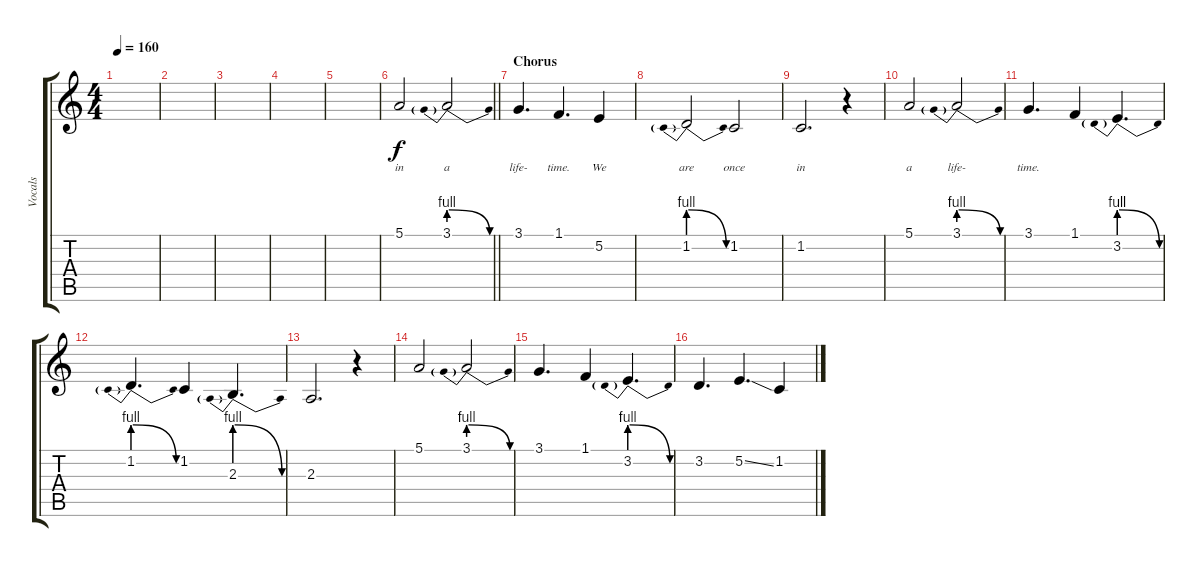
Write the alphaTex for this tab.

\track ("Vocals" "Vocals") {instrument tenorsax}
\staff {score tabs}
\tuning (E4 B3 G3 D3 A2 E2) {hide}
\ts (4 4)
\tempo 160
\clef g2
\ks c
|
|
|
|
|
\barLineRight lightlight
5.1.2{lyrics (0 "in") lyrics (1 "") lyrics (2 "") lyrics (3 "") lyrics (4 "") volume 14} 3.1{be (prebendrelease 0 4 60 0)}.2{lyrics (0 "a") lyrics (1 "") lyrics (2 "") lyrics (3 "") lyrics (4 "")} |
\section ("" "Chorus")
3.1.4{d lyrics (0 "life-") lyrics (1 "") lyrics (2 "") lyrics (3 "") lyrics (4 "")} 1.1.4{d lyrics (0 "time.") lyrics (1 "") lyrics (2 "") lyrics (3 "") lyrics (4 "")} 5.2.4{lyrics (0 "We") lyrics (1 "") lyrics (2 "") lyrics (3 "") lyrics (4 "")} |
1.2{be (prebendrelease 0 4 60 0)}.2{lyrics (0 "are") lyrics (1 "") lyrics (2 "") lyrics (3 "") lyrics (4 "")} 1.2.2{lyrics (0 "once") lyrics (1 "") lyrics (2 "") lyrics (3 "") lyrics (4 "")} |
1.2.2{d lyrics (0 "in") lyrics (1 "") lyrics (2 "") lyrics (3 "") lyrics (4 "")} r.4 |
5.1.2{lyrics (0 "a") lyrics (1 "") lyrics (2 "") lyrics (3 "") lyrics (4 "")} 3.1{be (prebendrelease 0 4 60 0)}.2{lyrics (0 "life-") lyrics (1 "") lyrics (2 "") lyrics (3 "") lyrics (4 "")} |
3.1.4{d lyrics (0 "time.") lyrics (1 "") lyrics (2 "") lyrics (3 "") lyrics (4 "")} 1.1.4 3.2{be (prebendrelease 0 4 60 0)}.4{d} |
1.2{be (prebendrelease 0 4 60 0)}.4{d} 1.2.4 2.3{be (prebendrelease 0 4 60 0)}.4{d} |
2.3.2{d} r.4 |
5.1.2 3.1{be (prebendrelease 0 4 60 0)}.2 |
3.1.4{d} 1.1.4 3.2{be (prebendrelease 0 4 60 0)}.4{d} |
3.2.4{d} 5.2{ss}.4{d} 1.2.4
